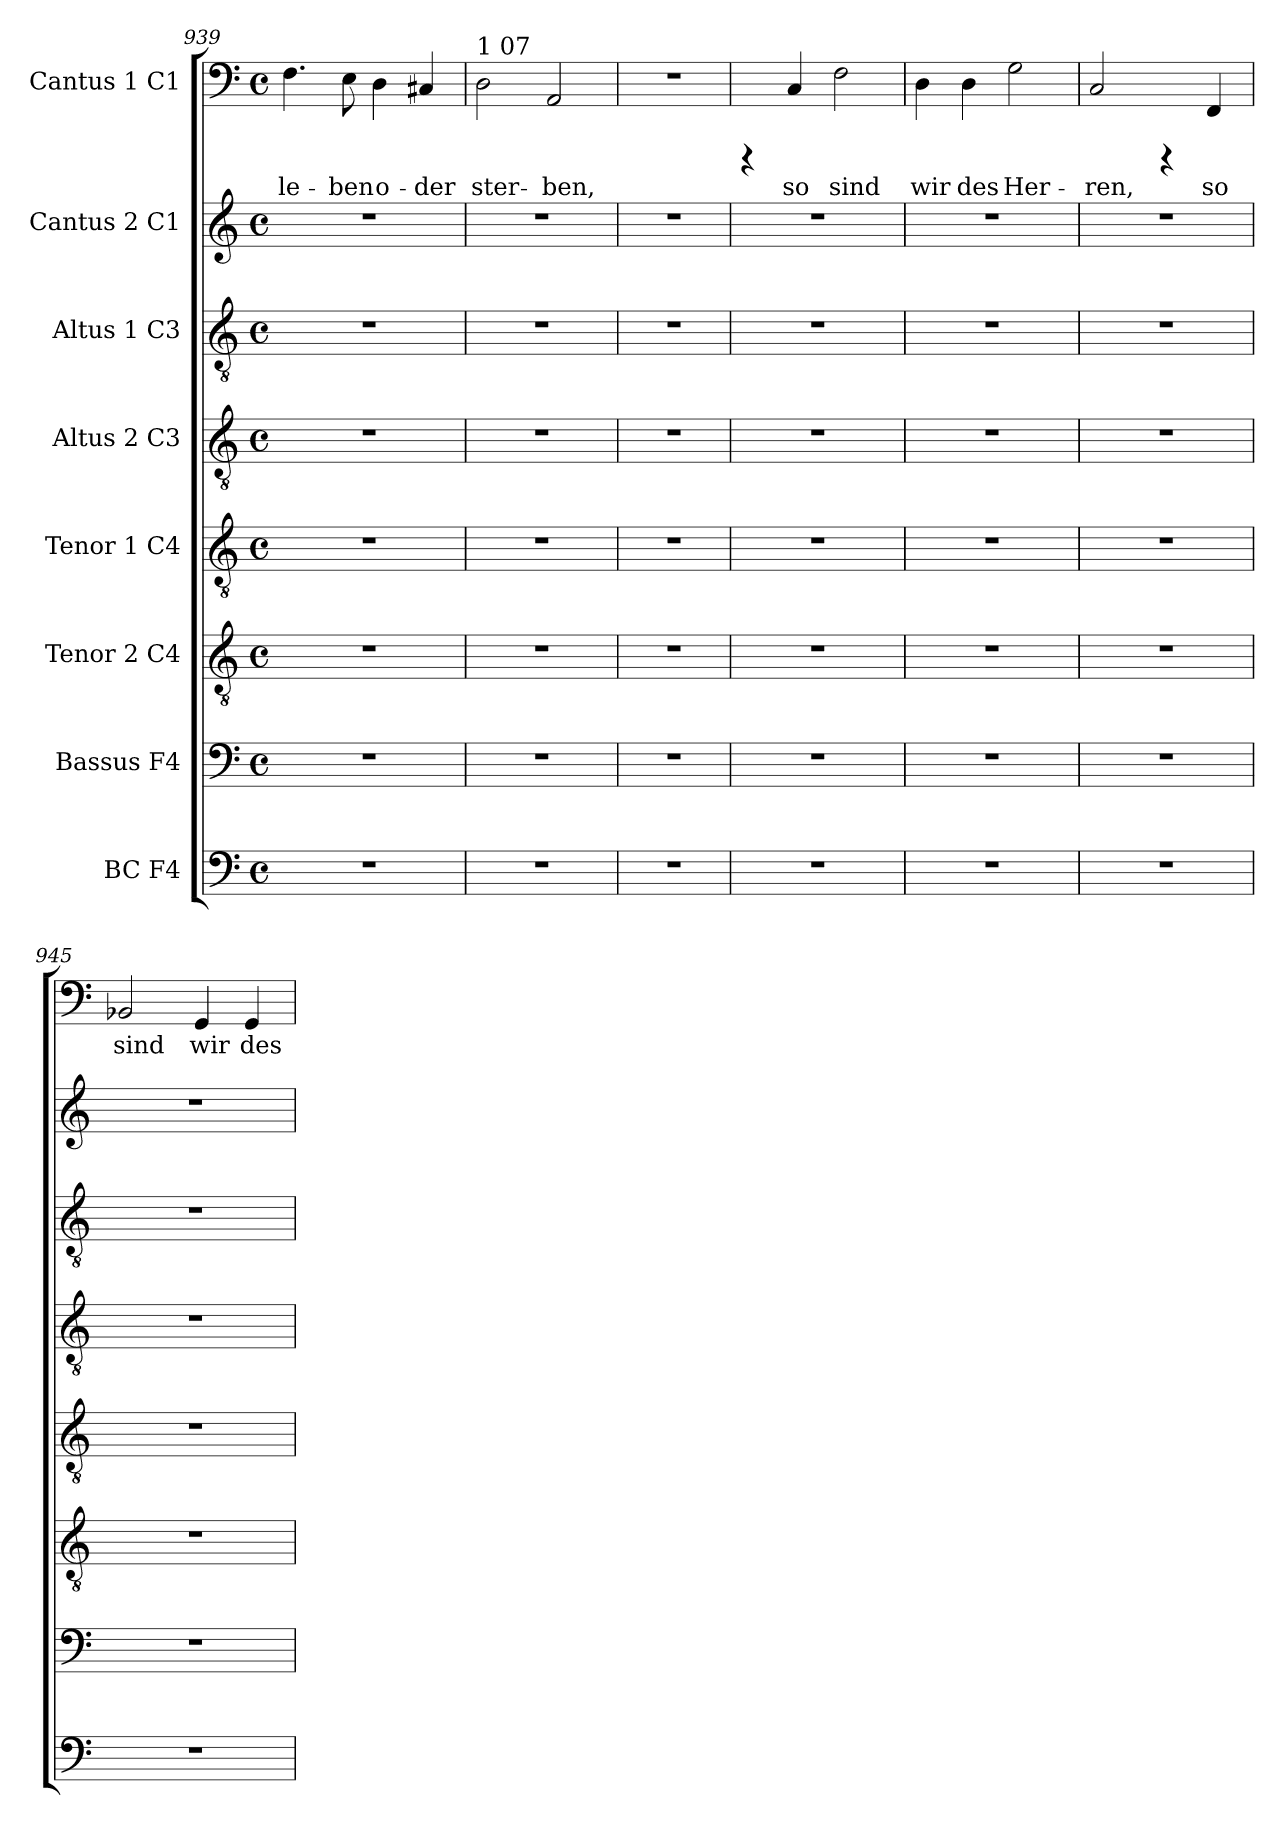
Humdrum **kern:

**kern	**kern	**kern	**kern	**kern	**kern	**kern	**kern	**text
*part8	*part7	*part6	*part5	*part4	*part3	*part2	*part1	*part1
*staff8	*staff7	*staff6	*staff5	*staff4	*staff3	*staff2	*staff1	*staff1
*I"BC  F4	*I"Bassus  F4	*I"Tenor 2  C4	*I"Tenor 1  C4	*I"Altus 2  C3	*I"Altus 1  C3	*I"Cantus 2  C1	*I"Cantus 1  C1	*
*clefF4	*clefF4	*clefGv2	*clefGv2	*clefGv2	*clefGv2	*clefG2	*clefF4	*
*k[]	*k[]	*k[]	*k[]	*k[]	*k[]	*k[]	*k[]	*
*C:	*C:	*C:	*C:	*C:	*C:	*C:	*C:	*
*M4/4	*M4/4	*M4/4	*M4/4	*M4/4	*M4/4	*M4/4	*M4/4	*
*met(c)	*met(c)	*met(c)	*met(c)	*met(c)	*met(c)	*met(c)	*met(c)	*
=939	=939	=939	=939	=939	=939	=939	=939	=939
!	!	!	!	!	!	!	!	!LO:LY:b:cj
1r	1r	1r	1r	1r	1r	1r	4.F\	le-
!	!	!	!	!	!	!	!	!LO:LY:b:cj
.	.	.	.	.	.	.	8E\	-ben
!	!	!	!	!	!	!	!	!LO:LY:b:cj
.	.	.	.	.	.	.	4D\	o-
!	!	!	!	!	!	!	!	!LO:LY:b:cj
.	.	.	.	.	.	.	4C#X/	-der
!!LO:LB:g=z
=940	=940	=940	=940	=940	=940	=940	=940	=940
!	!	!	!	!	!	!	!LO:TX:a:t=1 07	!
!	!	!	!	!	!	!	!	!LO:LY:b:cj
1r	1r	1r	1r	1r	1r	1r	2D\	ster-
!	!	!	!	!	!	!	!	!LO:LY:b:cj
.	.	.	.	.	.	.	2AA/	-ben,
=941	=941	=941	=941	=941	=941	=941	=941	=941
1r	1r	1r	1r	1r	1r	1r	1r	.
=942	=942	=942	=942	=942	=942	=942	=942	=942
1r	1r	1r	1r	1r	1r	1r	4rCCC	.
!	!	!	!	!	!	!	!	!LO:LY:b:cj
.	.	.	.	.	.	.	4C/	so
!	!	!	!	!	!	!	!	!LO:LY:b:cj
.	.	.	.	.	.	.	2F\	sind
=943	=943	=943	=943	=943	=943	=943	=943	=943
!	!	!	!	!	!	!	!	!LO:LY:b:cj
1r	1r	1r	1r	1r	1r	1r	4D\	wir
!	!	!	!	!	!	!	!	!LO:LY:b:cj
.	.	.	.	.	.	.	4D\	des
!	!	!	!	!	!	!	!	!LO:LY:b:cj
.	.	.	.	.	.	.	2G\	Her-
=944	=944	=944	=944	=944	=944	=944	=944	=944
!	!	!	!	!	!	!	!	!LO:LY:b:cj
1r	1r	1r	1r	1r	1r	1r	2C/	-ren,
.	.	.	.	.	.	.	4rCCC	.
!	!	!	!	!	!	!	!	!LO:LY:b:cj
.	.	.	.	.	.	.	4FF/	so
=945	=945	=945	=945	=945	=945	=945	=945	=945
!	!	!	!	!	!	!	!	!LO:LY:b:cj
1r	1r	1r	1r	1r	1r	1r	2BB-X/	sind
!	!	!	!	!	!	!	!	!LO:LY:b:cj
.	.	.	.	.	.	.	4GG/	wir
!	!	!	!	!	!	!	!	!LO:LY:b:cj
.	.	.	.	.	.	.	4GG/	des
=	=	=	=	=	=	=	=	=
*-	*-	*-	*-	*-	*-	*-	*-	*-
